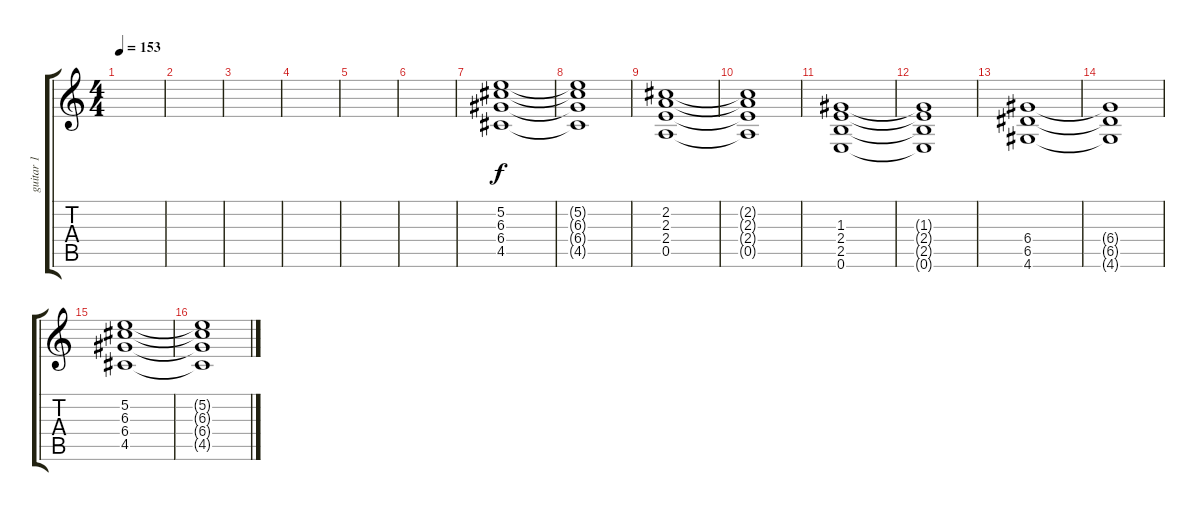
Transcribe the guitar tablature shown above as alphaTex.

\track ("guitar 1" "guitar 1") {instrument electricguitarjazz}
\staff {score tabs}
\tuning (E4 B3 G3 D3 A2 E2) {hide}
\ts (4 4)
\tempo 153
\clef g2
\ks c
|
|
|
|
|
|
(5.2 6.3 6.4 4.5).1 |
(5.2{t} 6.3{t} 6.4{t} 4.5{t}).1 |
(2.2 2.3 2.4 0.5).1 |
(2.2{t} 2.3{t} 2.4{t} 0.5{t}).1 |
(1.3 2.4 2.5 0.6).1 |
(1.3{t} 2.4{t} 2.5{t} 0.6{t}).1 |
(6.4 6.5 4.6).1 |
(6.4{t} 6.5{t} 4.6{t}).1 |
(5.2 6.3 6.4 4.5).1 |
(5.2{t} 6.3{t} 6.4{t} 4.5{t}).1
